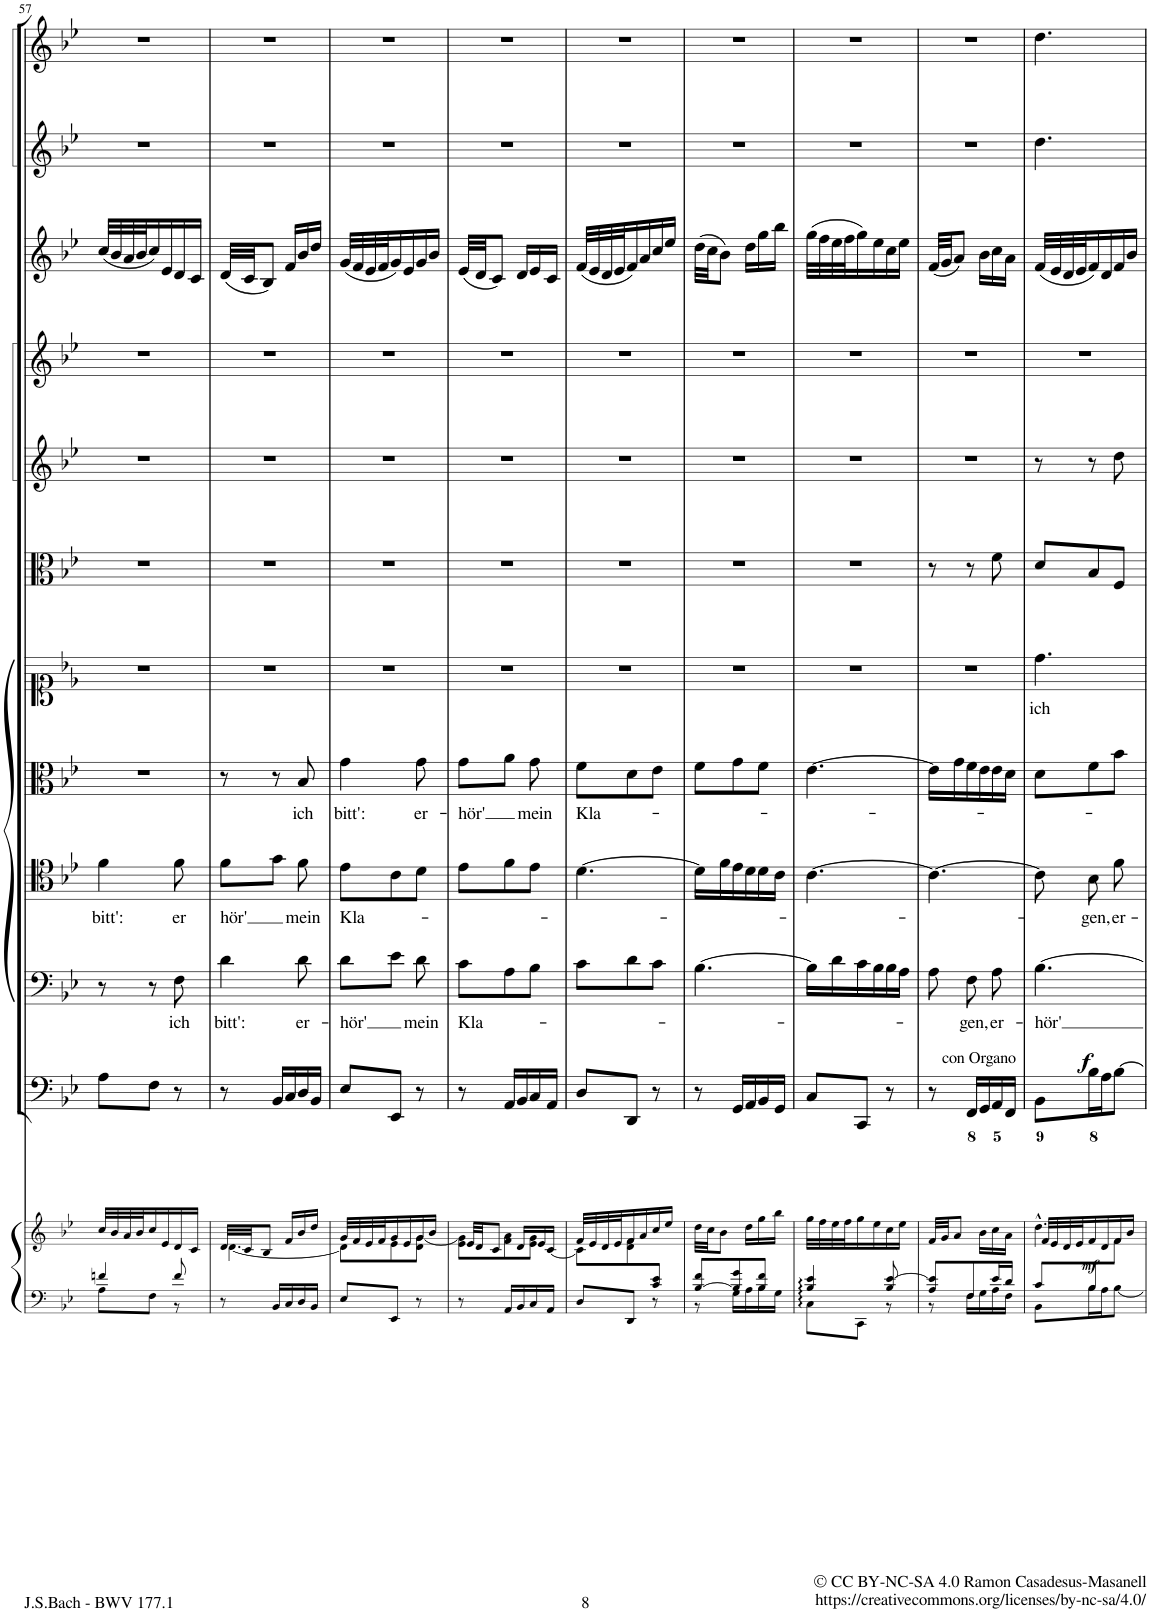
**kern	**kern	**dynam	**kern	**dynam	**kern	**text	**kern	**text	**kern	**text	**kern	**text	**kern	**kern	**kern	**kern	**kern	**kern
*part12	*part12	*part12	*part11	*part11	*part10	*part10	*part9	*part9	*part8	*part8	*part7	*part7	*part6	*part5	*part4	*part3	*part2	*part1
*staff13	*staff12	*staff12/13	*staff11	*staff11	*staff10	*staff10	*staff9	*staff9	*staff8	*staff8	*staff7	*staff7	*staff6	*staff5	*staff4	*staff3	*staff2	*staff1
*I"Piano reduction	*	*	*I"Continuo	*	*I"Basso	*	*I"Tenore	*	*I"Alto	*	*I"Soprano	*	*I"Viola	*I"Violino II	*I"Violino I	*I"Violino concertante	*I"Oboe II	*I"Oboe I
*I'Pno	*	*	*	*	*	*	*	*	*	*	*	*	*I'Vla	*I'Vln	*I'Vln	*I'Vln	*I'Ob	*I'Ob
!!LO:PB:g=z
*clefF4	*clefG2	*	*clefF4	*	*clefF4	*	*clefC4	*	*clefC3	*	*clefC1	*	*clefC3	*clefG2	*clefG2	*clefG2	*clefG2	*clefG2
*k[b-e-]	*k[b-e-]	*	*k[b-e-]	*	*k[b-e-]	*	*k[b-e-]	*	*k[b-e-]	*	*k[b-e-]	*	*k[b-e-]	*k[b-e-]	*k[b-e-]	*k[b-e-]	*k[b-e-]	*k[b-e-]
*M3/8	*M3/8	*	*M3/8	*	*M3/8	*	*M3/8	*	*M3/8	*	*M3/8	*	*M3/8	*M3/8	*M3/8	*M3/8	*M3/8	*M3/8
=57	=57	=57	=57	=57	=57	=57	=57	=57	=57	=57	=57	=57	=57	=57	=57	=57	=57	=57
*^	*	*	*	*	*	*	*	*	*	*	*	*	*	*	*	*	*	*
!	!	!	!	!	!	!	!	!	!LO:LY:b	!	!	!	!	!	!	!	!	!	!
4fn/	8A\L	32cc/LLL	.	8A\L	.	8r	.	4f\	bitt':	4.r	.	4.r	.	4.r	4.r	4.r	(32cc/LLL	4.r	4.r
.	.	32b-/	.	.	.	.	.	.	.	.	.	.	.	.	.	.	32b-/	.	.
.	.	32a/	.	.	.	.	.	.	.	.	.	.	.	.	.	.	32a/	.	.
.	.	32b-/J	.	.	.	.	.	.	.	.	.	.	.	.	.	.	32b-/J	.	.
.	8F\J	16cc/	.	8F\J	.	8r	.	.	.	.	.	.	.	.	.	.	16cc/)	.	.
.	.	16e-/	.	.	.	.	.	.	.	.	.	.	.	.	.	.	16e-/	.	.
!	!	!	!	!	!	!	!LO:LY:b	!	!LO:LY:b	!	!	!	!	!	!	!	!	!	!
8f/	8r	16d/	.	8r	.	8F\	ich	8f\	er	.	.	.	.	.	.	.	16d/	.	.
.	.	16c/JJ	.	.	.	.	.	.	.	.	.	.	.	.	.	.	16c/JJ	.	.
*v	*v	*	*	*	*	*	*	*	*	*	*	*	*	*	*	*	*	*	*
=58	=58	=58	=58	=58	=58	=58	=58	=58	=58	=58	=58	=58	=58	=58	=58	=58	=58	=58
*	*^	*	*	*	*	*	*	*	*	*	*	*	*	*	*	*	*	*
!	!	!	!	!	!	!	!LO:LY:b	!	!LO:LY:b	!	!	!	!	!	!	!	!	!	!
8r	32d/LLL	[4.d\	.	8r	.	4d\	bitt':	8f\L	hör'	8r	.	4.r	.	4.r	4.r	4.r	(32d/LLL	4.r	4.r
.	32c/JJ	.	.	.	.	.	.	.	.	.	.	.	.	.	.	.	32c/JJ	.	.
.	8B-/J	.	.	.	.	.	.	.	.	.	.	.	.	.	.	.	8B-/J)	.	.
16BB-/LL	.	.	.	16BB-/LL	.	.	.	8g\J	.	8r	.	.	.	.	.	.	.	.	.
16C/	16f/LL	.	.	16C/	.	.	.	.	.	.	.	.	.	.	.	.	16f/LL	.	.
!	!	!	!	!	!	!	!LO:LY:b	!	!LO:LY:b	!	!LO:LY:b	!	!	!	!	!	!	!	!
16D/	16b-/	.	.	16D/	.	8d\	er-	8f\	mein	8B-/	ich	.	.	.	.	.	16b-/	.	.
16BB-/JJ	16dd/JJ	.	.	16BB-/JJ	.	.	.	.	.	.	.	.	.	.	.	.	16dd/JJ	.	.
=59	=59	=59	=59	=59	=59	=59	=59	=59	=59	=59	=59	=59	=59	=59	=59	=59	=59	=59	=59
!	!	!	!	!	!	!	!LO:LY:b	!	!LO:LY:b	!	!LO:LY:b	!	!	!	!	!	!	!	!
8E-/L	32g/LLL	8d\L]	.	8E-/L	.	8d\L	-hör'	8e-\L	Kla-	4g\	bitt':	4.r	.	4.r	4.r	4.r	(32g/LLL	4.r	4.r
.	32f/	.	.	.	.	.	.	.	.	.	.	.	.	.	.	.	32f/	.	.
.	32e-/	.	.	.	.	.	.	.	.	.	.	.	.	.	.	.	32e-/	.	.
.	32f/J	.	.	.	.	.	.	.	.	.	.	.	.	.	.	.	32f/J	.	.
8EE-/J	16g/	8e-\	.	8EE-/J	.	8e-\J	.	8c\	.	.	.	.	.	.	.	.	16g/)	.	.
.	16e-/	.	.	.	.	.	.	.	.	.	.	.	.	.	.	.	16e-/	.	.
!	!	!	!	!	!	!	!LO:LY:b	!	!	!	!LO:LY:b	!	!	!	!	!	!	!	!
8r	16g/	8d\ [8g\J	.	8r	.	8d\	mein	8d\J	.	8g\	er-	.	.	.	.	.	16g/	.	.
.	16b-/JJ	.	.	.	.	.	.	.	.	.	.	.	.	.	.	.	16b-/JJ	.	.
=60	=60	=60	=60	=60	=60	=60	=60	=60	=60	=60	=60	=60	=60	=60	=60	=60	=60	=60	=60
!	!	!	!	!	!	!	!LO:LY:b	!	!	!	!LO:LY:b	!	!	!	!	!	!	!	!
8r	32e-/LLL	8e-\ 8g\]L	.	8r	.	8c\L	Kla-	8e-\L	.	8g\L	-hör'	4.r	.	4.r	4.r	4.r	(32e-/LLL	4.r	4.r
.	32d/JJ	.	.	.	.	.	.	.	.	.	.	.	.	.	.	.	32d/JJ	.	.
.	8c/J	.	.	.	.	.	.	.	.	.	.	.	.	.	.	.	8c/J)	.	.
16AA/LL	.	8f\ 8a\	.	16AA/LL	.	8A\	.	8f\	.	8a\J	.	.	.	.	.	.	.	.	.
16BB-/	16d/LL	.	.	16BB-/	.	.	.	.	.	.	.	.	.	.	.	.	16d/LL	.	.
!	!	!	!	!	!	!	!	!	!	!	!LO:LY:b	!	!	!	!	!	!	!	!
16C/	16e-/	8e-\ 8g\J	.	16C/	.	8B-\J	.	8e-\J	.	8g\	mein	.	.	.	.	.	16e-/	.	.
16AA/JJ	[<16c/JJ	.	.	16AA/JJ	.	.	.	.	.	.	.	.	.	.	.	.	16c/JJ	.	.
=61	=61	=61	=61	=61	=61	=61	=61	=61	=61	=61	=61	=61	=61	=61	=61	=61	=61	=61	=61
*^	*	*	*	*	*	*	*	*	*	*	*	*	*	*	*	*	*	*	*
!	!	!	!	!	!	!	!	!	!	!	!	!LO:LY:b	!	!	!	!	!	!	!	!
4ryy	8D/L	32f/LLL	8c\L]	.	8D/L	.	8c\L	.	[4.d\	.	8f\L	Kla-	4.r	.	4.r	4.r	4.r	(32f/LLL	4.r	4.r
.	.	32e-/	.	.	.	.	.	.	.	.	.	.	.	.	.	.	.	32e-/	.	.
.	.	32d/	.	.	.	.	.	.	.	.	.	.	.	.	.	.	.	32d/	.	.
.	.	32e-/J	.	.	.	.	.	.	.	.	.	.	.	.	.	.	.	32e-/J	.	.
.	8DD/J	16f/	8d\ 8f\	.	8DD/J	.	8d\	.	.	.	8d\	.	.	.	.	.	.	16f/)	.	.
.	.	16a/	.	.	.	.	.	.	.	.	.	.	.	.	.	.	.	16a/	.	.
8c/ 8e-/J	8r	16cc/	8ryy	.	8r	.	8c\J	.	.	.	8e-\J	.	.	.	.	.	.	16cc/	.	.
.	.	16ee-/JJ	.	.	.	.	.	.	.	.	.	.	.	.	.	.	.	16ee-/JJ	.	.
*	*	*v	*v	*	*	*	*	*	*	*	*	*	*	*	*	*	*	*	*	*
=62	=62	=62	=62	=62	=62	=62	=62	=62	=62	=62	=62	=62	=62	=62	=62	=62	=62	=62	=62
[8B-/ 8f/L	8r	32dd\LLL	.	8r	.	[4.B-\	.	16d\LL]	.	8f\L	.	4.r	.	4.r	4.r	4.r	(32dd\LLL	4.r	4.r
.	.	32cc\JJ	.	.	.	.	.	.	.	.	.	.	.	.	.	.	32cc\JJ	.	.
.	.	8b-\J	.	.	.	.	.	16f\	.	.	.	.	.	.	.	.	8b-\J)	.	.
8B-/] 8g/	16G\LL	.	.	16GG/LL	.	.	.	16e-\	.	8g\	.	.	.	.	.	.	.	.	.
.	16A\	16dd\LL	.	16AA/	.	.	.	16d\	.	.	.	.	.	.	.	.	16dd\LL	.	.
8B-/ 8f/J	16B-\	16gg\	.	16BB-/	.	.	.	16d\	.	8f\J	.	.	.	.	.	.	16gg\	.	.
.	16G\JJ	16bb-\JJ	.	16GG/JJ	.	.	.	16c\JJ	.	.	.	.	.	.	.	.	16bb-\JJ	.	.
=63	=63	=63	=63	=63	=63	=63	=63	=63	=63	=63	=63	=63	=63	=63	=63	=63	=63	=63	=63
4B-/ 4e-/	8C\L	32gg\LLL	.	8C/L	.	16B-\LL]	.	[4.c\	.	[4.e-\	.	4.r	.	4.r	4.r	4.r	(32gg\LLL	4.r	4.r
.	.	32ff\	.	.	.	.	.	.	.	.	.	.	.	.	.	.	32ff\	.	.
.	.	32ee-\	.	.	.	16d\	.	.	.	.	.	.	.	.	.	.	32ee-\	.	.
.	.	32ff\J	.	.	.	.	.	.	.	.	.	.	.	.	.	.	32ff\J	.	.
.	8CC\J	16gg\	.	8CC/J	.	16c\	.	.	.	.	.	.	.	.	.	.	16gg\)	.	.
.	.	16ee-\	.	.	.	16B-\	.	.	.	.	.	.	.	.	.	.	16ee-\	.	.
8B-/ [8e-/	8r	16cc\	.	8r	.	16B-\	.	.	.	.	.	.	.	.	.	.	16cc\	.	.
.	.	16ee-\JJ	.	.	.	16A\JJ	.	.	.	.	.	.	.	.	.	.	16ee-\JJ	.	.
=64	=64	=64	=64	=64	=64	=64	=64	=64	=64	=64	=64	=64	=64	=64	=64	=64	=64	=64	=64
8A/ 8e-/]L	8r	32f/LLL	.	8r	.	8A\	.	4.c\_	.	16e-\LL]	.	4.r	.	8r	4.r	4.r	(32f/LLL	4.r	4.r
.	.	32g/JJ	.	.	.	.	.	.	.	.	.	.	.	.	.	.	32g/JJ	.	.
.	.	8a/J	.	.	.	.	.	.	.	16g\	.	.	.	.	.	.	8a/J)	.	.
!	!	!	!	!LO:TX:a:t=con Organo	!	!	!	!	!	!	!	!	!	!	!	!	!	!	!
!	!	!	!	!	!	!	!LO:LY:b	!	!	!	!	!	!	!	!	!	!	!	!
8F/	16F\LL	.	.	16FF/LL	.	8F\	-gen,	.	.	16f\	.	.	.	8r	.	.	.	.	.
.	16G\	16b-\LL	.	16GG/	.	.	.	.	.	16e-\	.	.	.	.	.	.	16b-\LL	.	.
!	!	!	!	!	!	!	!LO:LY:b	!	!	!	!	!	!	!	!	!	!	!	!
16e-/L	16A\	16cc\	.	16AA/	.	8A\	er-	.	.	16e-\	.	.	.	8f\	.	.	16cc\	.	.
16d/JJ	16F\JJ	16a\JJ	.	16FF/JJ	.	.	.	.	.	16d\JJ	.	.	.	.	.	.	16a\JJ	.	.
=65	=65	=65	=65	=65	=65	=65	=65	=65	=65	=65	=65	=65	=65	=65	=65	=65	=65	=65	=65
*	*	*^	*	*	*	*	*	*	*	*	*	*	*	*	*	*	*	*	*
*	*	*	*^	*	*	*	*	*	*	*	*	*	*	*	*	*	*	*	*	*
!	!	!	!	!	!	!	!	!	!LO:LY:b	!	!	!	!	!	!LO:LY:b	!	!	!	!	!	!
8c/L	8BB-\L	32f/LLL	4.dd^^\	4ryy	.	8BB-\L	.	[4.B-\	-hör'	8c\]	.	8d\L	.	4.dd\	ich	8d/L	8r	4.r	(32f/LLL	4.dd\	4.dd\
.	.	32e-/	.	.	.	.	.	.	.	.	.	.	.	.	.	.	.	.	32e-/	.	.
.	.	32d/	.	.	.	.	.	.	.	.	.	.	.	.	.	.	.	.	32d/	.	.
.	.	32e-/J	.	.	.	.	.	.	.	.	.	.	.	.	.	.	.	.	32e-/J	.	.
!	!	!	!	!	!LO:DY:b	!	!LO:DY:a	!	!	!	!LO:LY:b	!	!	!	!	!	!	!	!	!	!
8B-/	16B-\L	16f/	.	.	mf	16B-\L	f	.	.	8B-\	-gen,	8f\	.	.	.	8B-/	8r	.	16f/)	.	.
.	16A\J	16d/	.	.	.	16A\J	.	.	.	.	.	.	.	.	.	.	.	.	16d/	.	.
!	!	!	!	!	!	!	!	!	!	!	!LO:LY:b	!	!	!	!	!	!	!	!	!	!
8ryy	[8B-\J	16f/	.	8f\J	.	[8B-\J	.	.	.	8f\	er-	8b-\J	.	.	.	8F/J	8dd\	.	16f/	.	.
.	.	16b-/JJ	.	.	.	.	.	.	.	.	.	.	.	.	.	.	.	.	16b-/JJ	.	.
*v	*v	*	*	*	*	*	*	*	*	*	*	*	*	*	*	*	*	*	*	*	*
*	*v	*v	*v	*	*	*	*	*	*	*	*	*	*	*	*	*	*	*	*	*
=	=	=	=	=	=	=	=	=	=	=	=	=	=	=	=	=	=	=
*-	*-	*-	*-	*-	*-	*-	*-	*-	*-	*-	*-	*-	*-	*-	*-	*-	*-	*-
